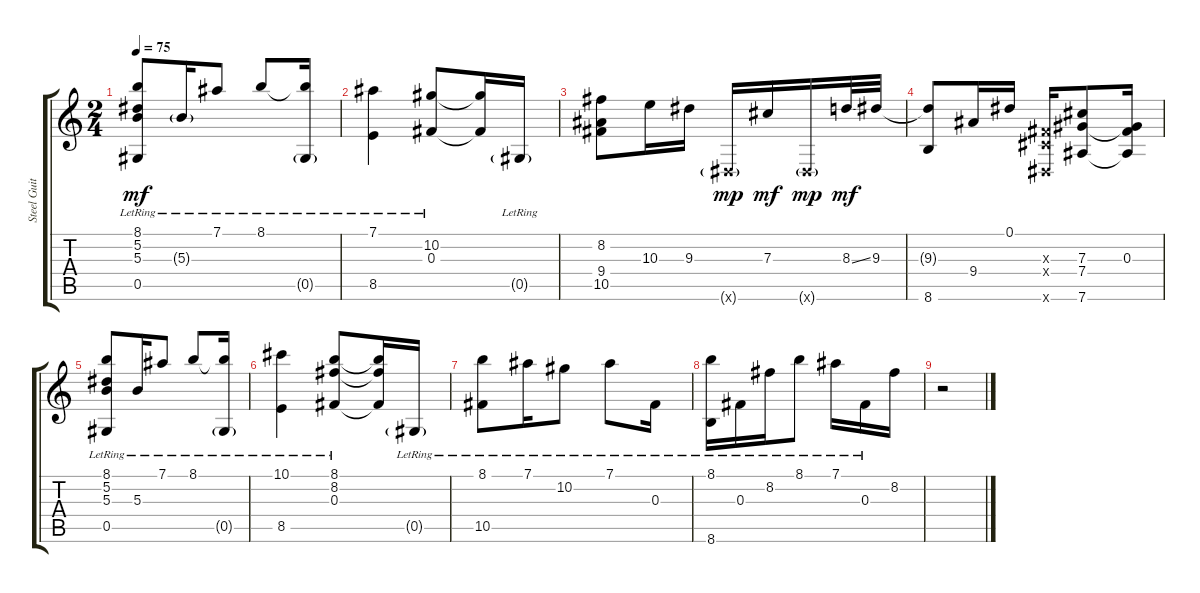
\track ("Steel Guitar" "Steel Guit") {instrument acousticguitarsteel}
\staff {score tabs}
\tuning (Eb4 Bb3 Gb3 Db3 Ab2 Eb2) {hide}
\ts (2 4)
\tempo 75
\clef g2
\ks c
(8.1{lr} 5.2{lr} 5.3{lr} 0.5{lr}).8{dy mf beam merge} 5.3{g lr}.16 7.1{lr}.8 8.1{lr}.8{beam merge} (8.1{t} 0.5{g lr}).16 |
(7.1{lr} 8.5{lr}).4 (10.2{lr} 0.3{lr}).8{beam merge} (10.2{t} 0.3{t}).16 0.5{g lr}.16 |
(8.2 9.4 10.5).8{beam merge} 10.3.16 9.3.16 0.6{g x}.16{dy mp} 7.3.16{dy mf} 0.6{g x}.16{dy mp} 8.3{ss}.32{dy mf} 9.3.32 |
(9.3{t} 8.6).8{beam merge} 9.4.16 0.1.16 (0.3{x} 0.4{x} 0.6{x}).16 (7.3 7.4 7.6).8 (0.3 7.4{t} 7.6{t}).16 |
(8.1{lr} 5.2{lr} 5.3{lr} 0.5{lr}).8{beam merge} 5.3{lr}.16 7.1{lr}.8 8.1{lr}.8{beam merge} (8.1{t} 0.5{g lr}).16 |
(10.1{lr} 8.5{lr}).4 (8.1{lr} 8.2{lr} 0.3{lr}).8{beam merge} (8.1{t} 8.2{t} 0.3{t}).16 0.5{g lr}.16 |
(8.1{lr} 10.5{lr}).8{beam merge} 7.1{lr}.16 10.2{lr}.8 7.1{lr}.8{beam merge} 0.3{lr}.16 |
(8.1{lr} 8.6{lr}).16 0.3{lr}.16 8.2{lr}.16 8.1{lr}.8 7.1{lr}.16 0.3{lr}.16 8.2.16 |
r.2
